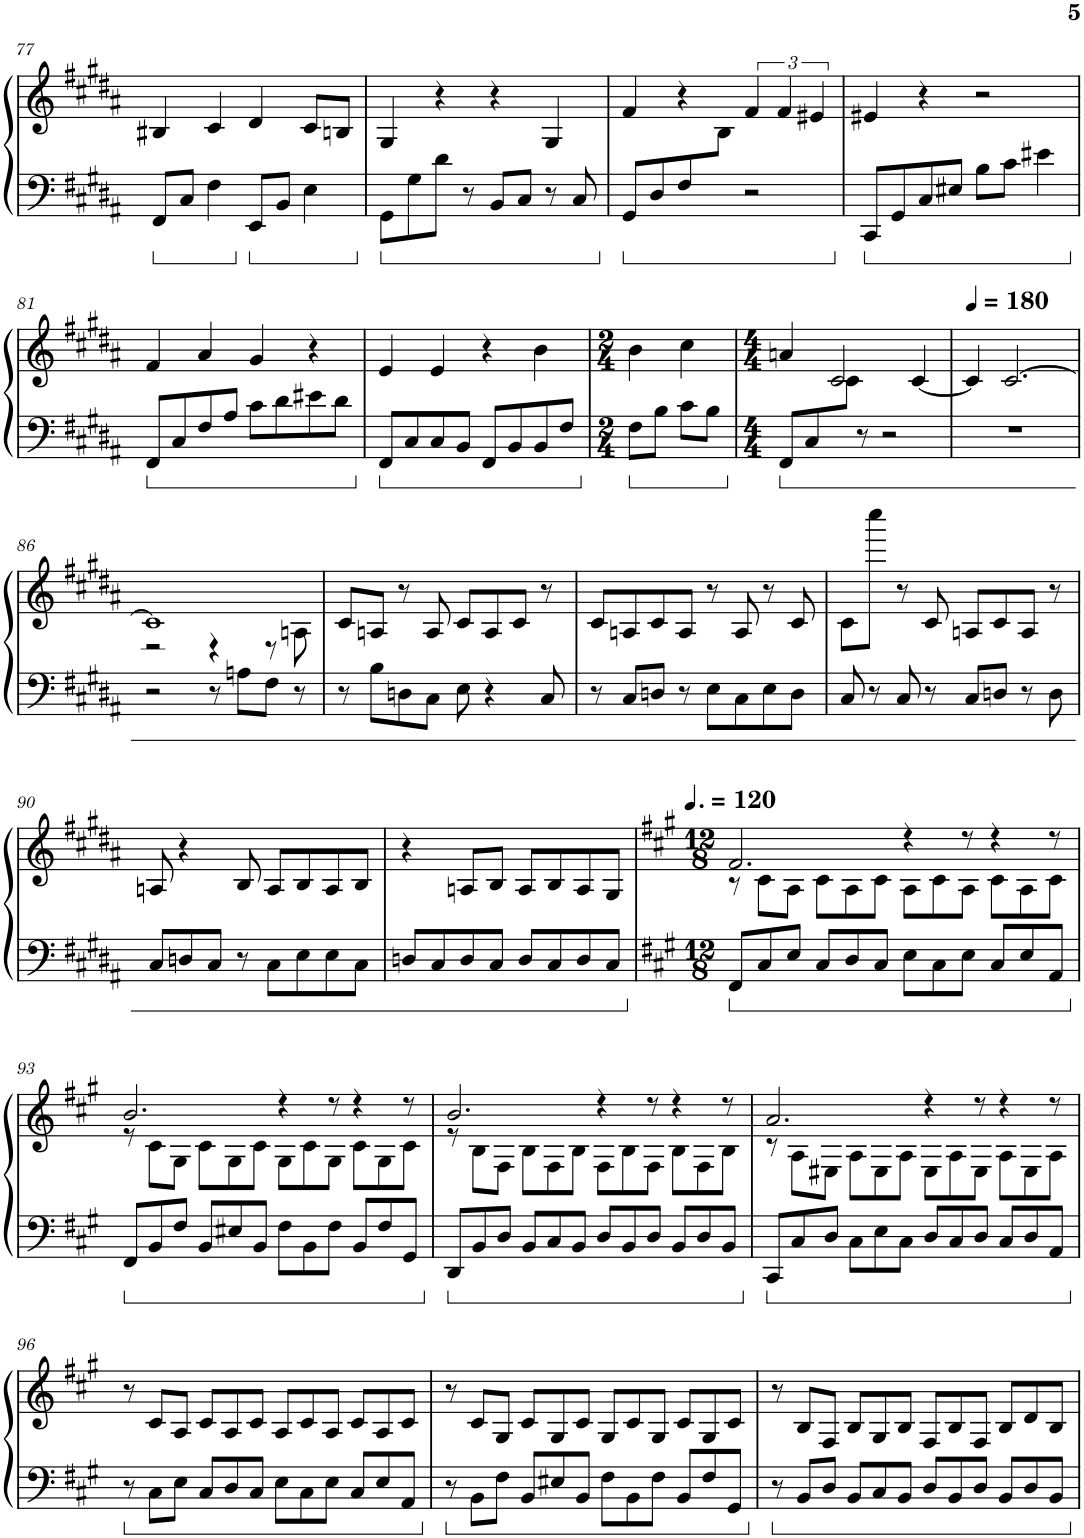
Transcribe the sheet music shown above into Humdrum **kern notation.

**kern	**kern
*part1	*part1
*staff2	*staff1
*I"Piano	*
*I'Pno.	*
!!LO:PB:g=z
*clefF4	*clefG2
*k[f#c#g#d#a#]	*k[f#c#g#d#a#]
*M4/4	*M4/4
=77	=77
8FF#/L	4B#X/
8C#/J	.
4F#\	4c#/
8EE/L	4d#/
8BB/J	.
4E\	8c#/L
.	8Bn/J
=78	=78
8GG#\L	4G#/
8G#\	.
8d#\J	4r
8r	.
8BB/L	4r
8C#/J	.
8r	4G#/
8C#/	.
=79	=79
*	*^
8GG#/L	4f#/	4.ryy
8D#/	.	.
8F#/	4r	.
8ryy	.	8B\J
2r	6f#/	2ryy
.	6f#/	.
.	6e#X/	.
*	*v	*v
=80	=80
8CC#/L	4e#X/
8GG#/	.
8C#/	4r
8E#X/J	.
8B\L	2r
8c#\J	.
4e#X\	.
!!LO:LB:g=z
=81	=81
8FF#/L	4f#/
8C#/	.
8F#/	4a#/
8A#/J	.
8c#\L	4g#/
8d#\	.
8e#X\	4r
8d#\J	.
=82	=82
8FF#/L	4e/
8C#/	.
8C#/	4e/
8BB/J	.
8FF#/L	4r
8BB/	.
8BB/	4b\
8F#/J	.
=83	=83
*M2/4	*M2/4
8F#\L	4b\
8B\J	.
8c#\L	4cc#\
8B\J	.
=84	=84
*M4/4	*M4/4
*	*^
8FF#/L	4an/	4ryy
8C#/	.	.
8ryy	2c#/	8c#\J
8r	.	2ryy
2r	.	.
.	[4c#/	.
.	.	8ryy
*	*v	*v
=85	=85
*	*MM180
1r	4c#/]
.	[2.c#/
!!LO:LB:g=z
=86	=86
*	*^
2r	1c#]	2r
8r	.	4r
8An\L	.	.
8F#\J	.	8r
8r	.	8An\
*	*v	*v
=87	=87
8r	8c#/L
8B\L	8An/J
8Dn\	8r
8C#\J	8A/
8E\	8c#/L
4r	8A/
.	8c#/J
8C#/	8r
=88	=88
8r	8c#/L
8C#/L	8An/
8Dn/J	8c#/
8r	8A/J
8E\L	8r
8C#\	8A/
8E\	8r
8D\J	8c#/
=89	=89
8C#/	8c#\L
8r	8cccc#\J
8C#/	8r
8r	8c#/
8C#/L	8An/L
8Dn/J	8c#/
8r	8A/J
8D\	8r
!!LO:LB:g=z
=90	=90
8C#/L	8An/
8Dn/	4r
8C#/J	.
8r	8B/
8C#\L	8A/L
8E\	8B/
8E\	8A/
8C#\J	8B/J
=91	=91
8Dn/L	4r
8C#/	.
8D/	8An/L
8C#/J	8B/J
8D/L	8A/L
8C#/	8B/
8D/	8A/
8C#/J	8G#/J
=92	=92
*k[f#c#g#]	*k[f#c#g#]
*M12/8	*M12/8
*	*MM180
*	*^
8FF#/L	2.f#/	8r
8C#/	.	8c#\L
8E/J	.	8A\J
8C#/L	.	8c#\L
8D/	.	8A\
8C#/J	.	8c#\J
8E\L	4r	8A\L
8C#\	.	8c#\
8E\J	8r	8A\J
8C#/L	4r	8c#\L
8E/	.	8A\
8AA/J	8r	8c#\J
!!LO:LB:g=z	!!
=93	=93	=93
8FF#/L	2.b/	8r
8BB/	.	8c#\L
8F#/J	.	8G#\J
8BB/L	.	8c#\L
8E#X/	.	8G#\
8BB/J	.	8c#\J
8F#\L	4r	8G#\L
8BB\	.	8c#\
8F#\J	8r	8G#\J
8BB/L	4r	8c#\L
8F#/	.	8G#\
8GG#/J	8r	8c#\J
=94	=94	=94
8DD/L	2.b/	8r
8BB/	.	8B\L
8D/J	.	8F#\J
8BB/L	.	8B\L
8C#/	.	8F#\
8BB/J	.	8B\J
8D/L	4r	8F#\L
8BB/	.	8B\
8D/J	8r	8F#\J
8BB/L	4r	8B\L
8D/	.	8F#\
8BB/J	8r	8B\J
=95	=95	=95
8CC#/L	2.a/	8r
8C#/	.	8A\L
8D/J	.	8E#X\J
8C#\L	.	8A\L
8E\	.	8E#\
8C#\J	.	8A\J
8D/L	4r	8E#\L
8C#/	.	8A\
8D/J	8r	8E#\J
8C#/L	4r	8A\L
8D/	.	8E#\
8AA/J	8r	8A\J
*	*v	*v
!!LO:LB:g=z
=96	=96
8r	8r
8C#\L	8c#/L
8E\J	8A/J
8C#/L	8c#/L
8D/	8A/
8C#/J	8c#/J
8E\L	8A/L
8C#\	8c#/
8E\J	8A/J
8C#/L	8c#/L
8E/	8A/
8AA/J	8c#/J
=97	=97
8r	8r
8BB\L	8c#/L
8F#\J	8G#/J
8BB/L	8c#/L
8E#X/	8G#/
8BB/J	8c#/J
8F#\L	8G#/L
8BB\	8c#/
8F#\J	8G#/J
8BB/L	8c#/L
8F#/	8G#/
8GG#/J	8c#/J
=98	=98
8r	8r
8BB/L	8B/L
8D/J	8F#/J
8BB/L	8B/L
8C#/	8G#/
8BB/J	8B/J
8D/L	8F#/L
8BB/	8B/
8D/J	8F#/J
8BB/L	8B/L
8D/	8d/
8BB/J	8B/J
=	=
*-	*-
